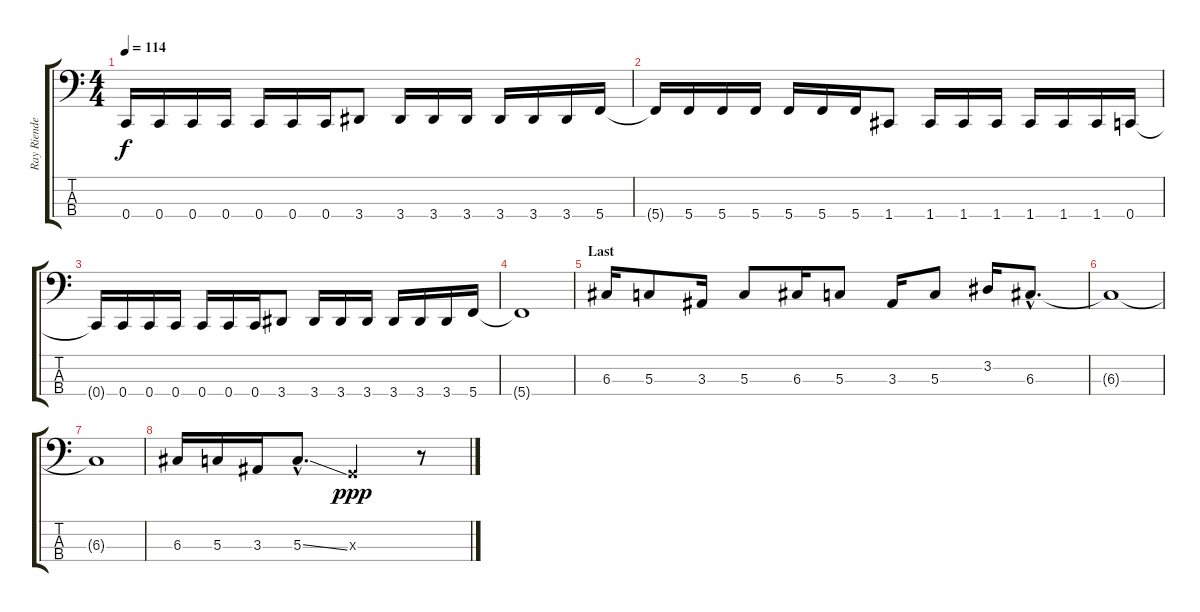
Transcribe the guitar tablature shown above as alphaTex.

\track ("Ray Riendeau" "Ray Riende") {instrument electricbassfinger}
\staff {score tabs}
\tuning (F2 C2 G1 C1) {hide}
\ts (4 4)
\tempo 114
\clef f4
\ks c
0.4{t}.16{dy f} 0.4.16 0.4.16 0.4.16 0.4.16 0.4.16 0.4.16 3.4.8 3.4.16 3.4.16 3.4.16 3.4.16 3.4.16 3.4.16 5.4.16 |
5.4{t}.16 5.4.16 5.4.16 5.4.16 5.4.16 5.4.16 5.4.16 1.4.8 1.4.16 1.4.16 1.4.16 1.4.16 1.4.16 1.4.16 0.4.16 |
0.4{t}.16 0.4.16 0.4.16 0.4.16 0.4.16 0.4.16 0.4.16 3.4.8 3.4.16 3.4.16 3.4.16 3.4.16 3.4.16 3.4.16 5.4.16 |
5.4{t}.1 |
\section ("" "Last ")
6.3.16 5.3.8 3.3.16 5.3.8 6.3.16 5.3.8 3.3.16 5.3.8 3.2.16 6.3{hac}.8{d} |
6.3{t}.1 |
6.3{t}.1 |
6.3.16 5.3.16 3.3.16 5.3{ss hac}.8{d} 0.3{x}.2{dy ppp} r.8
